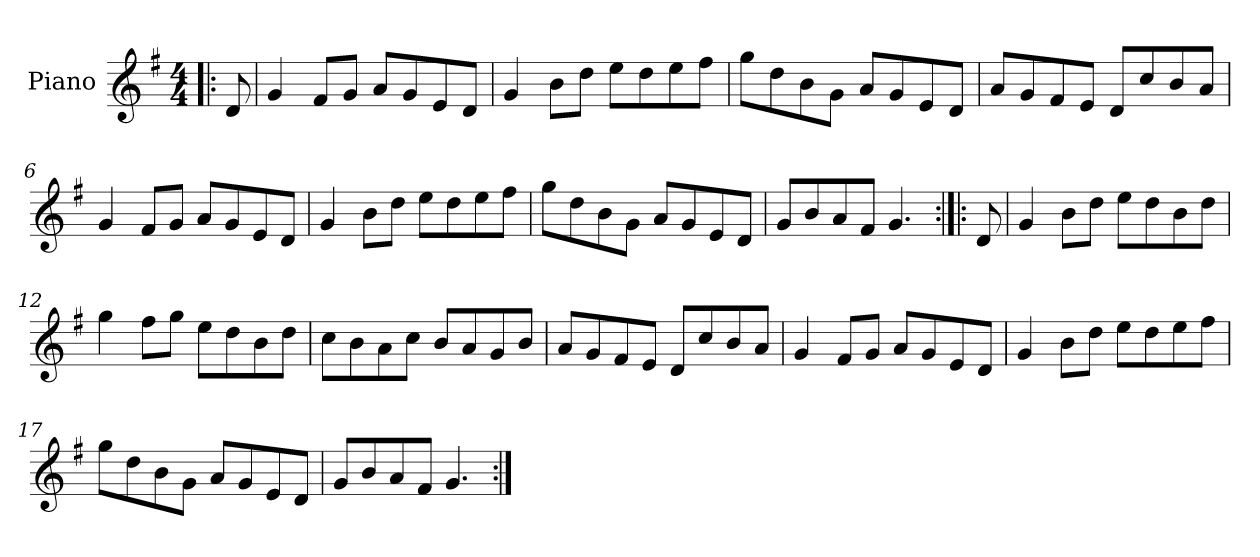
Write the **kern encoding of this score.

**kern
*part1
*staff1
*I"Piano
*I'Pno
*clefG2
*k[f#]
*G:
*M4/4
=1!|:
8d/
=2
4g/
8f#/L
8g/J
8a/L
8g/
8e/
8d/J
=3
4g/
8b\L
8dd\J
8ee\L
8dd\
8ee\
8ff#\J
=4
8gg\L
8dd\
8b\
8g\J
8a/L
8g/
8e/
8d/J
=5
8a/L
8g/
8f#/
8e/J
8d/L
8cc/
8b/
8a/J
=6
4g/
8f#/L
8g/J
8a/L
8g/
8e/
8d/J
=7
4g/
8b\L
8dd\J
8ee\L
8dd\
8ee\
8ff#\J
=8
8gg\L
8dd\
8b\
8g\J
8a/L
8g/
8e/
8d/J
=9
8g/L
8b/
8a/
8f#/J
4.g/
=10:|!|:
8d/
=11
4g/
8b\L
8dd\J
8ee\L
8dd\
8b\
8dd\J
=12
4gg\
8ff#\L
8gg\J
8ee\L
8dd\
8b\
8dd\J
=13
8cc\L
8b\
8a\
8cc\J
8b/L
8a/
8g/
8b/J
=14
8a/L
8g/
8f#/
8e/J
8d/L
8cc/
8b/
8a/J
=15
4g/
8f#/L
8g/J
8a/L
8g/
8e/
8d/J
=16
4g/
8b\L
8dd\J
8ee\L
8dd\
8ee\
8ff#\J
=17
8gg\L
8dd\
8b\
8g\J
8a/L
8g/
8e/
8d/J
=18
8g/L
8b/
8a/
8f#/J
4.g/
=:|!
*-
